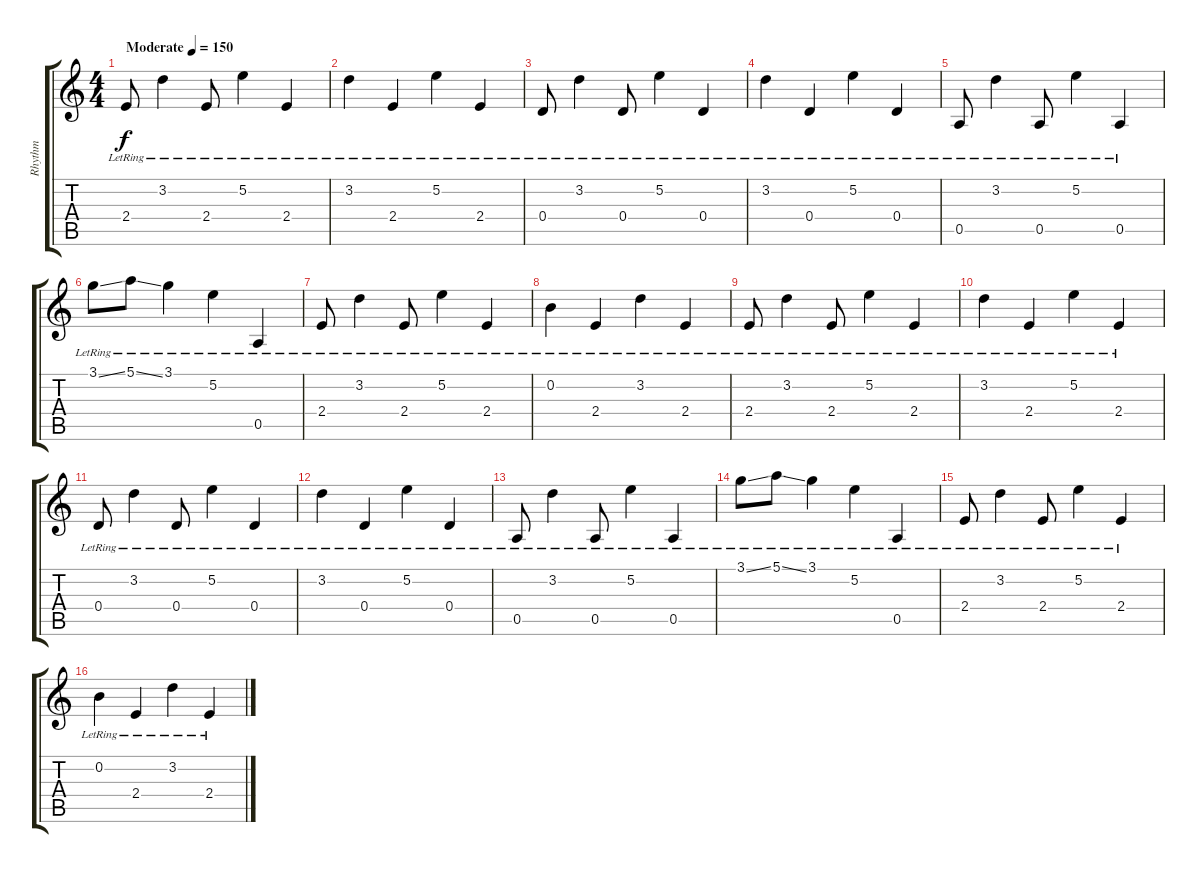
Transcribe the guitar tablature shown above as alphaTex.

\track ("Rhythm" "Rhythm") {instrument distortionguitar}
\staff {score tabs}
\tuning (E4 B3 G3 D3 A2 E2) {hide}
\ts (4 4)
\tempo (150 "Moderate")
\clef g2
\ks c
2.4{lr}.8{dy f instrument distortionguitar} 3.2{lr}.4 2.4{lr}.8 5.2{lr}.4 2.4{lr}.4 |
3.2{lr}.4 2.4{lr}.4 5.2{lr}.4 2.4{lr}.4 |
0.4{lr}.8 3.2{lr}.4 0.4{lr}.8 5.2{lr}.4 0.4{lr}.4 |
3.2{lr}.4 0.4{lr}.4 5.2{lr}.4 0.4{lr}.4 |
0.5{lr}.8 3.2{lr}.4 0.5{lr}.8 5.2{lr}.4 0.5{lr}.4 |
3.1{ss lr}.8 5.1{ss lr}.8 3.1{lr}.4 5.2{lr}.4 0.5{lr}.4 |
2.4{lr}.8 3.2{lr}.4 2.4{lr}.8 5.2{lr}.4 2.4{lr}.4 |
0.2{lr}.4 2.4{lr}.4 3.2{lr}.4 2.4{lr}.4 |
2.4{lr}.8 3.2{lr}.4 2.4{lr}.8 5.2{lr}.4 2.4{lr}.4 |
3.2{lr}.4 2.4{lr}.4 5.2{lr}.4 2.4{lr}.4 |
0.4{lr}.8 3.2{lr}.4 0.4{lr}.8 5.2{lr}.4 0.4{lr}.4 |
3.2{lr}.4 0.4{lr}.4 5.2{lr}.4 0.4{lr}.4 |
0.5{lr}.8 3.2{lr}.4 0.5{lr}.8 5.2{lr}.4 0.5{lr}.4 |
3.1{ss lr}.8 5.1{ss lr}.8 3.1{lr}.4 5.2{lr}.4 0.5{lr}.4 |
2.4{lr}.8 3.2{lr}.4 2.4{lr}.8 5.2{lr}.4 2.4{lr}.4 |
0.2{lr}.4 2.4{lr}.4 3.2{lr}.4 2.4{lr}.4
